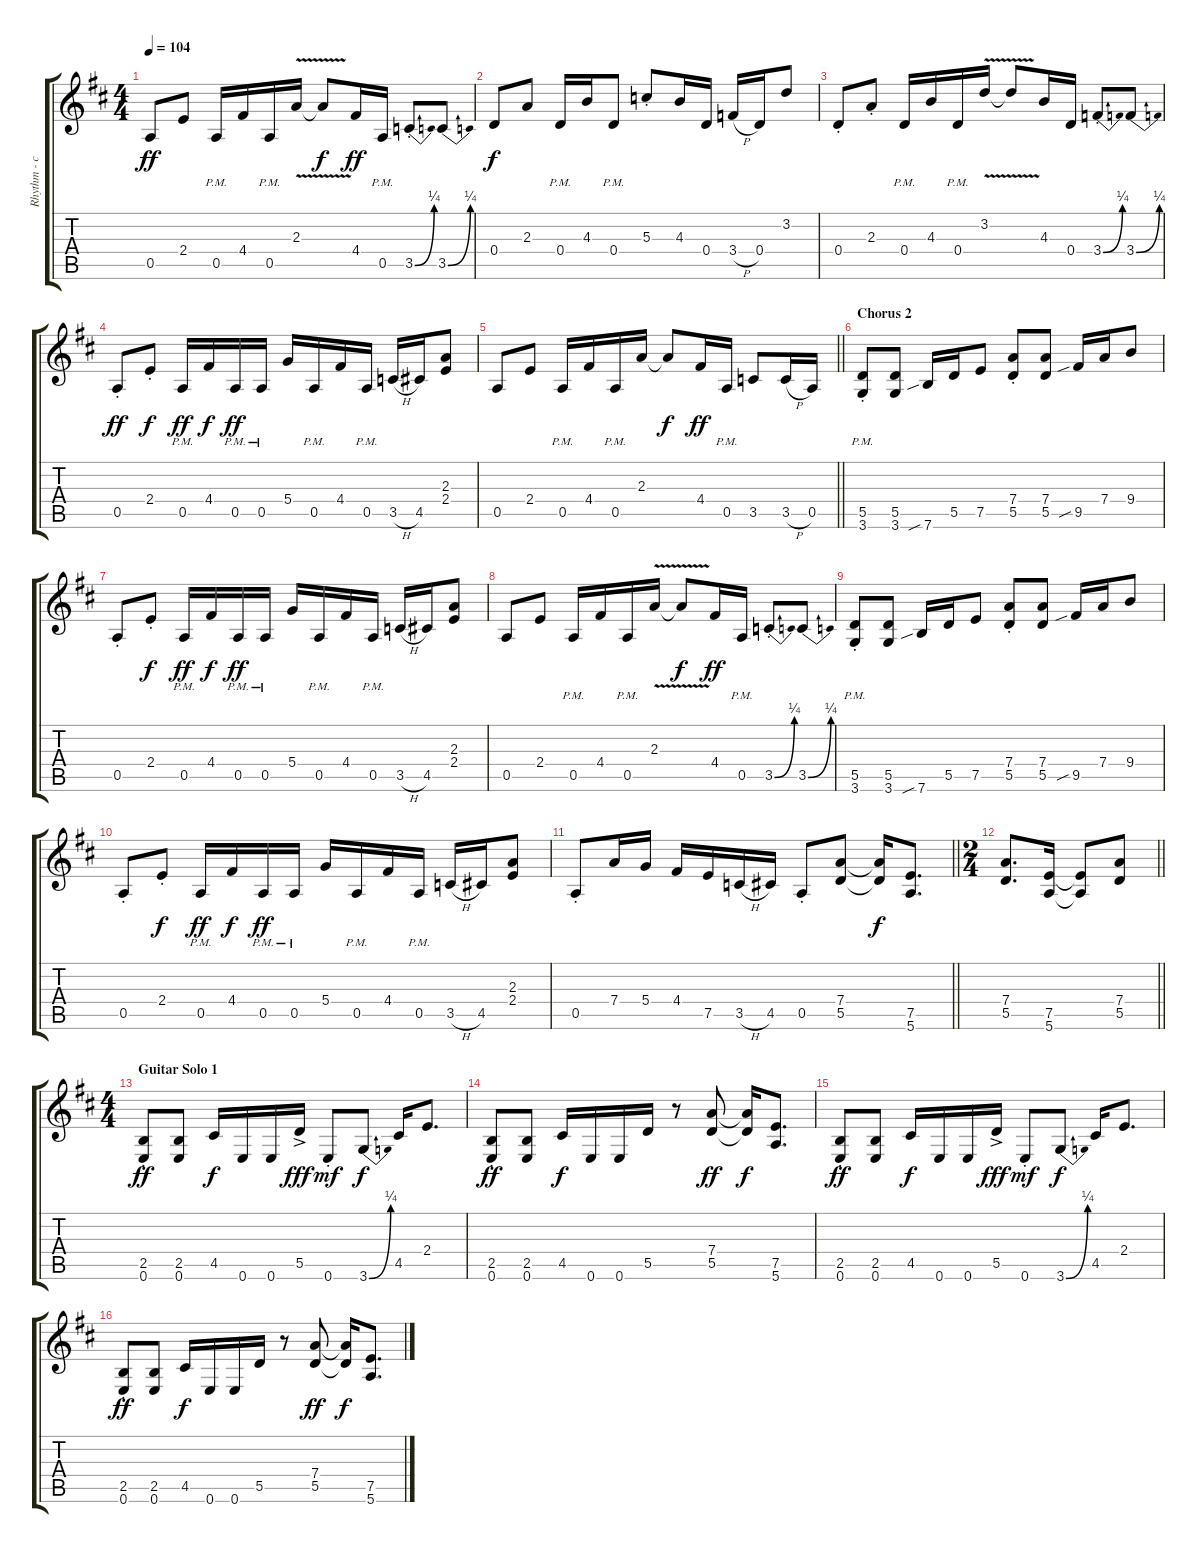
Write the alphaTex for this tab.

\track ("Rhythm - center" "Rhythm - c") {instrument overdrivenguitar}
\staff {score tabs}
\tuning (E4 B3 G3 D3 A2 E2) {hide}
\ts (4 4)
\tempo 104
\clef g2
\ks bminor
0.5.8{dy ff} 2.4.8 0.5{pm}.16 4.4.16 0.5{pm}.16 2.3{v}.16 2.3{t}.8{dy f} 4.4.16{dy ff} 0.5{pm}.16 3.5{be (bend 0 0 60 1) st}.8 3.5{be (bend 0 0 60 1)}.8 |
0.4.8{dy f} 2.3.8 0.4{pm}.16 4.3.16 0.4{pm}.8 5.3{st}.8 4.3.16 0.4.16 3.4{h}.16 0.4.16 3.2.8 |
0.4{st}.8 2.3{st}.8 0.4{pm}.16 4.3.16 0.4{pm}.16 3.2{v}.16 3.2{t}.8 4.3.16 0.4.16 3.4{be (bend 0 0 60 1) st}.8 3.4{be (bend 0 0 60 1)}.8 |
0.5{st}.8{dy ff} 2.4{st}.8{dy f} 0.5{pm}.16{dy ff} 4.4.16{dy f} 0.5{pm}.16{dy ff} 0.5{pm}.16 5.4.16 0.5{pm}.16 4.4.16 0.5{pm}.16 3.5{h}.16 4.5.16 (2.3 2.4).8 |
\barLineRight lightlight
0.5.8 2.4.8 0.5{pm}.16 4.4.16 0.5{pm}.16 2.3.16 2.3{t}.8{dy f} 4.4.16{dy ff} 0.5{pm}.16 3.5.8 3.5{h}.16 0.5.16 |
\section ("" "Chorus 2")
(5.5{pm st} 3.6{st}).8 (5.5 3.6).8 7.6{sib}.16 5.5.16 7.5.8 (7.4{st} 5.5{st}).8 (7.4 5.5).8 9.5{sib}.16 7.4.16 9.4.8 |
0.5{st}.8 2.4{st}.8{dy f} 0.5{pm}.16{dy ff} 4.4.16{dy f} 0.5{pm}.16{dy ff} 0.5{pm}.16 5.4.16 0.5{pm}.16 4.4.16 0.5{pm}.16 3.5{h}.16 4.5.16 (2.3 2.4).8 |
0.5.8 2.4.8 0.5{pm}.16 4.4.16 0.5{pm}.16 2.3{v}.16 2.3{t}.8{dy f} 4.4.16{dy ff} 0.5{pm}.16 3.5{be (bend 0 0 60 1) st}.8 3.5{be (bend 0 0 60 1)}.8 |
(5.5{pm st} 3.6{st}).8 (5.5 3.6).8 7.6{sib}.16 5.5.16 7.5.8 (7.4{st} 5.5{st}).8 (7.4 5.5).8 9.5{sib}.16 7.4.16 9.4.8 |
0.5{st}.8 2.4{st}.8{dy f} 0.5{pm}.16{dy ff} 4.4.16{dy f} 0.5{pm}.16{dy ff} 0.5{pm}.16 5.4.16 0.5{pm}.16 4.4.16 0.5{pm}.16 3.5{h}.16 4.5.16 (2.3 2.4).8 |
\barLineRight lightlight
0.5{st}.8 7.4.16 5.4.16 4.4.16 7.5.16 3.5{h}.16 4.5.16 0.5{st}.8 (7.4 5.5).8 (7.4{t} 5.5{t}).16{dy f} (7.5 5.6).8{d} |
\ts (2 4)
\barLineRight lightlight
(7.4 5.5).8{d} (7.5 5.6).16 (7.5{t} 5.6{t}).8 (7.4 5.5).8 |
\ts (4 4)
\section ("" "Guitar Solo 1")
(2.5{st} 0.6{st}).8{dy ff} (2.5 0.6).8 4.5.16{dy f} 0.6.16 0.6.16 5.5{ac}.16{dy fff} 0.6{st}.8{dy mf} 3.6{be (bend 0 0 60 1)}.8{dy f} 4.5.16 2.4.8{d} |
(2.5{st} 0.6{st}).8{dy ff} (2.5 0.6).8 4.5.16{dy f} 0.6.16 0.6.16 5.5.16 r.8 (7.4 5.5).8{dy ff} (7.4{t} 5.5{t}).16{dy f} (7.5 5.6).8{d} |
(2.5{st} 0.6{st}).8{dy ff} (2.5 0.6).8 4.5.16{dy f} 0.6.16 0.6.16 5.5{ac}.16{dy fff} 0.6{st}.8{dy mf} 3.6{be (bend 0 0 60 1)}.8{dy f} 4.5.16 2.4.8{d} |
(2.5{st} 0.6{st}).8{dy ff} (2.5 0.6).8 4.5.16{dy f} 0.6.16 0.6.16 5.5.16 r.8 (7.4 5.5).8{dy ff} (7.4{t} 5.5{t}).16{dy f} (7.5 5.6).8{d}
